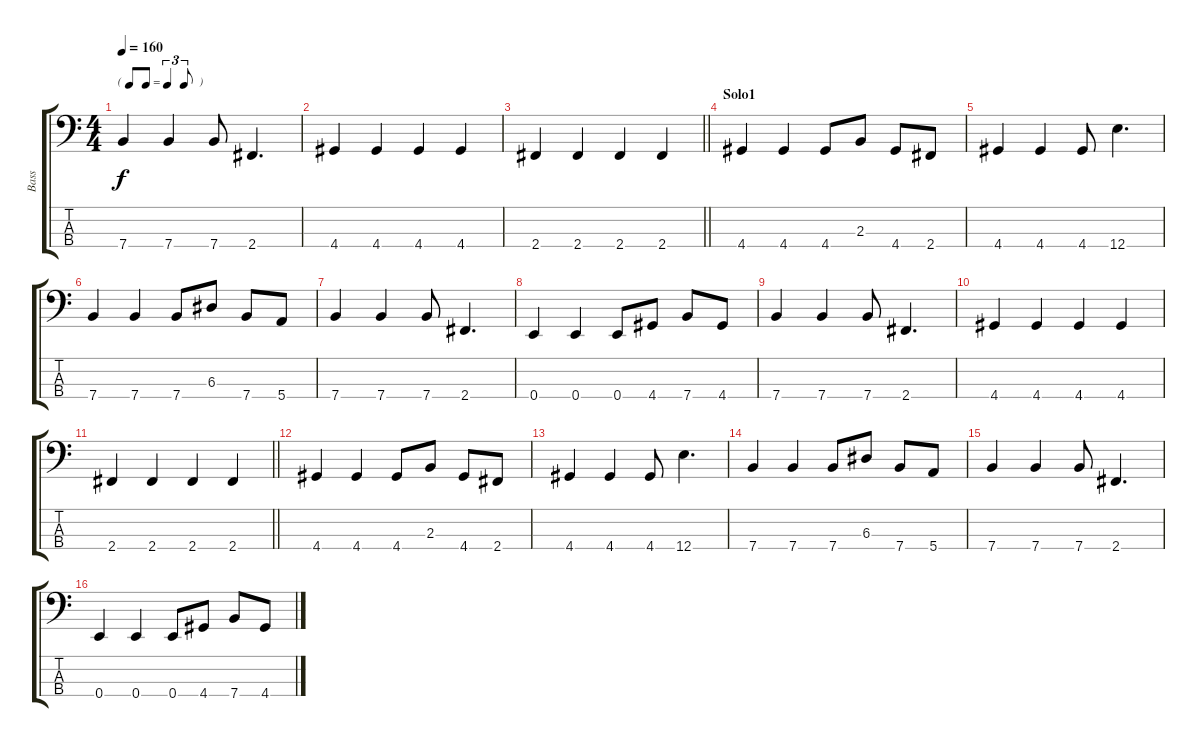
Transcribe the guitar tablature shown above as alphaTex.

\track ("Bass" "Bass") {instrument electricbasspick}
\staff {score tabs}
\tuning (G2 D2 A1 E1) {hide}
\ts (4 4)
\tf triplet8th
\tempo 160
\clef f4
\ks c
7.4.4{dy f} 7.4.4 7.4.8 2.4.4{d} |
4.4.4 4.4.4 4.4.4 4.4.4 |
\barLineRight lightlight
2.4.4 2.4.4 2.4.4 2.4.4 |
\section ("" "Solo1")
4.4.4 4.4.4 4.4.8 2.3.8 4.4.8 2.4.8 |
4.4.4 4.4.4 4.4.8 12.4.4{d} |
7.4.4 7.4.4 7.4.8 6.3.8 7.4.8 5.4.8 |
7.4.4 7.4.4 7.4.8 2.4.4{d} |
0.4.4 0.4.4 0.4.8 4.4.8 7.4.8 4.4.8 |
7.4.4 7.4.4 7.4.8 2.4.4{d} |
4.4.4 4.4.4 4.4.4 4.4.4 |
\barLineRight lightlight
2.4.4 2.4.4 2.4.4 2.4.4 |
4.4.4 4.4.4 4.4.8 2.3.8 4.4.8 2.4.8 |
4.4.4 4.4.4 4.4.8 12.4.4{d} |
7.4.4 7.4.4 7.4.8 6.3.8 7.4.8 5.4.8 |
7.4.4 7.4.4 7.4.8 2.4.4{d} |
0.4.4 0.4.4 0.4.8 4.4.8 7.4.8 4.4.8
